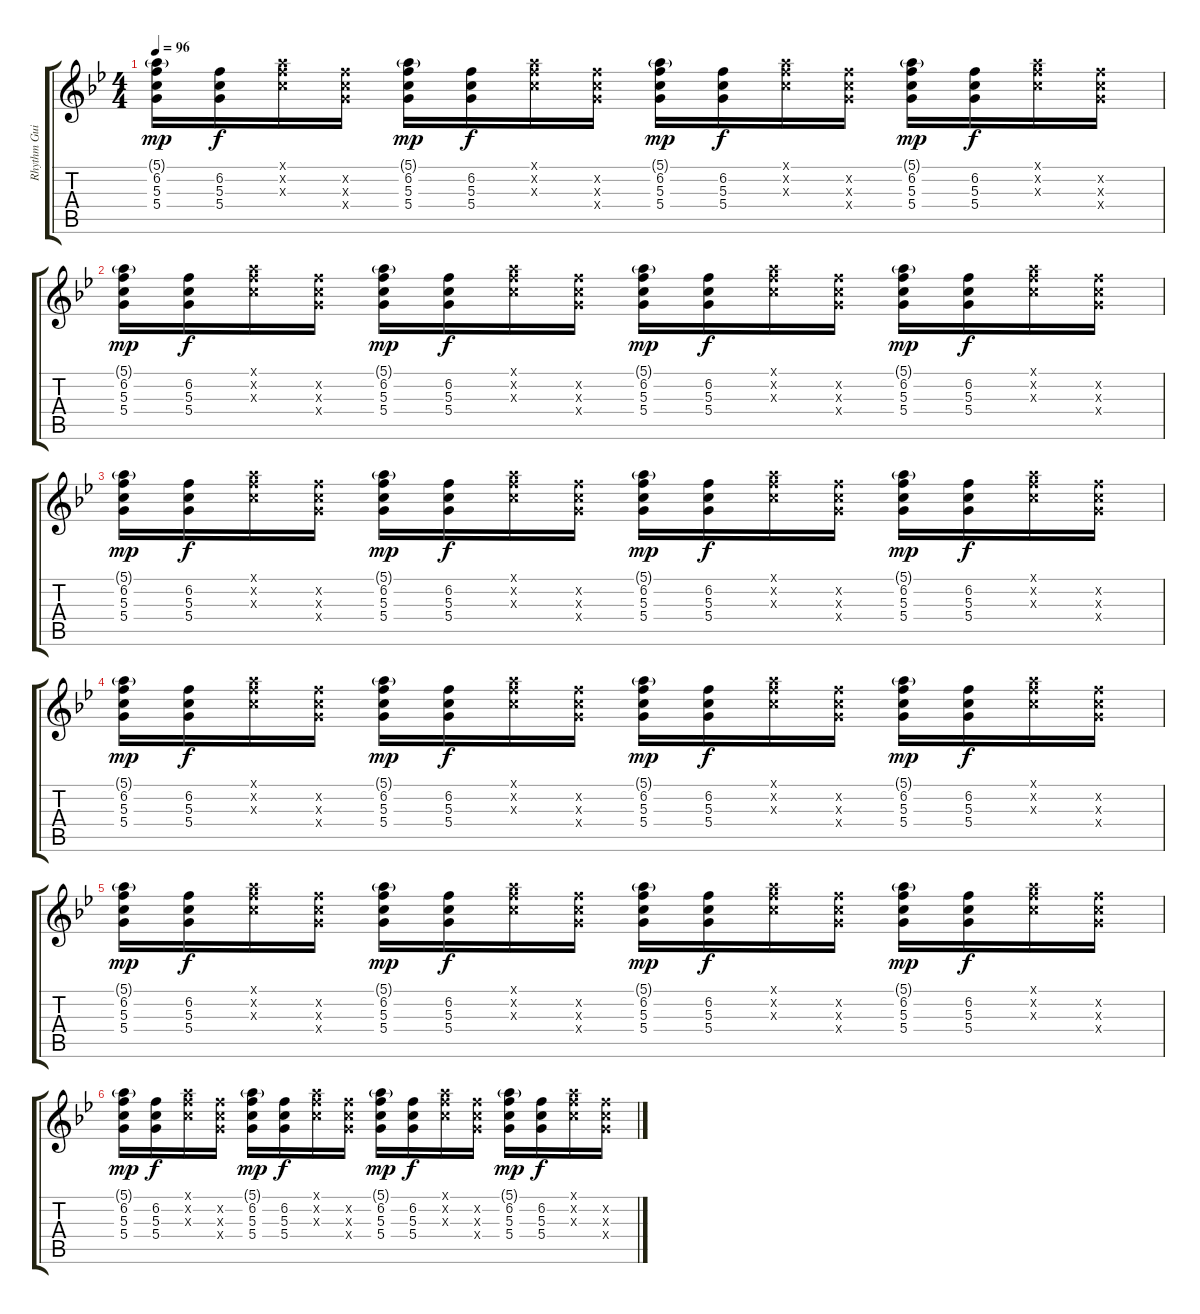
\track ("Rhythm Guitar" "Rhythm Gui") {instrument acousticguitarnylon}
\staff {score tabs}
\tuning (E4 B3 G3 D3 A2 E2) {hide}
\ts (4 4)
\tempo 96
\clef g2
\ks bb
(5.1{g} 6.2 5.3 5.4).16{dy mp} (6.2 5.3 5.4).16{dy f} (5.1{x} 6.2{x} 5.3{x}).16 (6.2{x} 5.3{x} 5.4{x}).16 (5.1{g} 6.2 5.3 5.4).16{dy mp} (6.2 5.3 5.4).16{dy f} (5.1{x} 6.2{x} 5.3{x}).16 (6.2{x} 5.3{x} 5.4{x}).16 (5.1{g} 6.2 5.3 5.4).16{dy mp} (6.2 5.3 5.4).16{dy f} (5.1{x} 6.2{x} 5.3{x}).16 (6.2{x} 5.3{x} 5.4{x}).16 (5.1{g} 6.2 5.3 5.4).16{dy mp} (6.2 5.3 5.4).16{dy f} (5.1{x} 6.2{x} 5.3{x}).16 (6.2{x} 5.3{x} 5.4{x}).16 |
(5.1{g} 6.2 5.3 5.4).16{dy mp} (6.2 5.3 5.4).16{dy f} (5.1{x} 6.2{x} 5.3{x}).16 (6.2{x} 5.3{x} 5.4{x}).16 (5.1{g} 6.2 5.3 5.4).16{dy mp} (6.2 5.3 5.4).16{dy f} (5.1{x} 6.2{x} 5.3{x}).16 (6.2{x} 5.3{x} 5.4{x}).16 (5.1{g} 6.2 5.3 5.4).16{dy mp} (6.2 5.3 5.4).16{dy f} (5.1{x} 6.2{x} 5.3{x}).16 (6.2{x} 5.3{x} 5.4{x}).16 (5.1{g} 6.2 5.3 5.4).16{dy mp} (6.2 5.3 5.4).16{dy f} (5.1{x} 6.2{x} 5.3{x}).16 (6.2{x} 5.3{x} 5.4{x}).16 |
(5.1{g} 6.2 5.3 5.4).16{dy mp} (6.2 5.3 5.4).16{dy f} (5.1{x} 6.2{x} 5.3{x}).16 (6.2{x} 5.3{x} 5.4{x}).16 (5.1{g} 6.2 5.3 5.4).16{dy mp} (6.2 5.3 5.4).16{dy f} (5.1{x} 6.2{x} 5.3{x}).16 (6.2{x} 5.3{x} 5.4{x}).16 (5.1{g} 6.2 5.3 5.4).16{dy mp} (6.2 5.3 5.4).16{dy f} (5.1{x} 6.2{x} 5.3{x}).16 (6.2{x} 5.3{x} 5.4{x}).16 (5.1{g} 6.2 5.3 5.4).16{dy mp} (6.2 5.3 5.4).16{dy f} (5.1{x} 6.2{x} 5.3{x}).16 (6.2{x} 5.3{x} 5.4{x}).16 |
(5.1{g} 6.2 5.3 5.4).16{dy mp} (6.2 5.3 5.4).16{dy f} (5.1{x} 6.2{x} 5.3{x}).16 (6.2{x} 5.3{x} 5.4{x}).16 (5.1{g} 6.2 5.3 5.4).16{dy mp} (6.2 5.3 5.4).16{dy f} (5.1{x} 6.2{x} 5.3{x}).16 (6.2{x} 5.3{x} 5.4{x}).16 (5.1{g} 6.2 5.3 5.4).16{dy mp} (6.2 5.3 5.4).16{dy f} (5.1{x} 6.2{x} 5.3{x}).16 (6.2{x} 5.3{x} 5.4{x}).16 (5.1{g} 6.2 5.3 5.4).16{dy mp} (6.2 5.3 5.4).16{dy f} (5.1{x} 6.2{x} 5.3{x}).16 (6.2{x} 5.3{x} 5.4{x}).16 |
(5.1{g} 6.2 5.3 5.4).16{dy mp} (6.2 5.3 5.4).16{dy f} (5.1{x} 6.2{x} 5.3{x}).16 (6.2{x} 5.3{x} 5.4{x}).16 (5.1{g} 6.2 5.3 5.4).16{dy mp} (6.2 5.3 5.4).16{dy f} (5.1{x} 6.2{x} 5.3{x}).16 (6.2{x} 5.3{x} 5.4{x}).16 (5.1{g} 6.2 5.3 5.4).16{dy mp} (6.2 5.3 5.4).16{dy f} (5.1{x} 6.2{x} 5.3{x}).16 (6.2{x} 5.3{x} 5.4{x}).16 (5.1{g} 6.2 5.3 5.4).16{dy mp} (6.2 5.3 5.4).16{dy f} (5.1{x} 6.2{x} 5.3{x}).16 (6.2{x} 5.3{x} 5.4{x}).16 |
(5.1{g} 6.2 5.3 5.4).16{dy mp} (6.2 5.3 5.4).16{dy f} (5.1{x} 6.2{x} 5.3{x}).16 (6.2{x} 5.3{x} 5.4{x}).16 (5.1{g} 6.2 5.3 5.4).16{dy mp} (6.2 5.3 5.4).16{dy f} (5.1{x} 6.2{x} 5.3{x}).16 (6.2{x} 5.3{x} 5.4{x}).16 (5.1{g} 6.2 5.3 5.4).16{dy mp} (6.2 5.3 5.4).16{dy f} (5.1{x} 6.2{x} 5.3{x}).16 (6.2{x} 5.3{x} 5.4{x}).16 (5.1{g} 6.2 5.3 5.4).16{dy mp} (6.2 5.3 5.4).16{dy f} (5.1{x} 6.2{x} 5.3{x}).16 (6.2{x} 5.3{x} 5.4{x}).16
